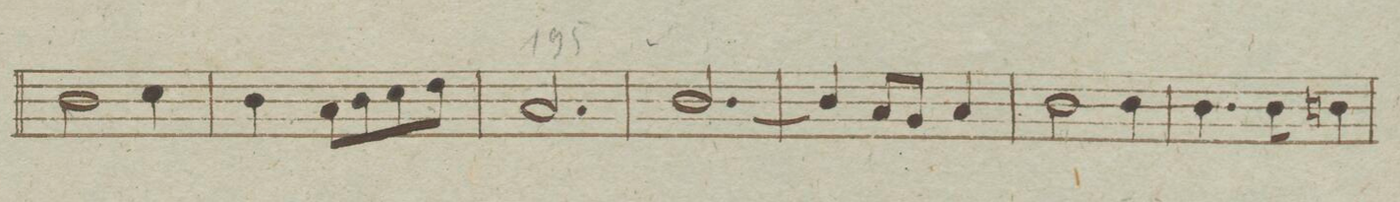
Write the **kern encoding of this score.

**kern	**dynam
*I"Oboe Secondo.	*
*clefG2	*
*k[b-e-]	*
*met(c)	*
*M3/4	*
2b-\	.
4cc\	.
=195	=195
4b-\	.
8a\L	.
8b-\	.
8cc\	.
8dd\J	.
=196	=196
2.a/	.
=197	=197
[2.b-/	.
=198	=198
4b-/]	.
8a/L	.
8g/J	.
4a/	.
=199	=199
2b-\	.
4b-\	.
=200	=200
4.b-\	.
8b-\	.
4bn\	.
=201	=201
*-	*-
